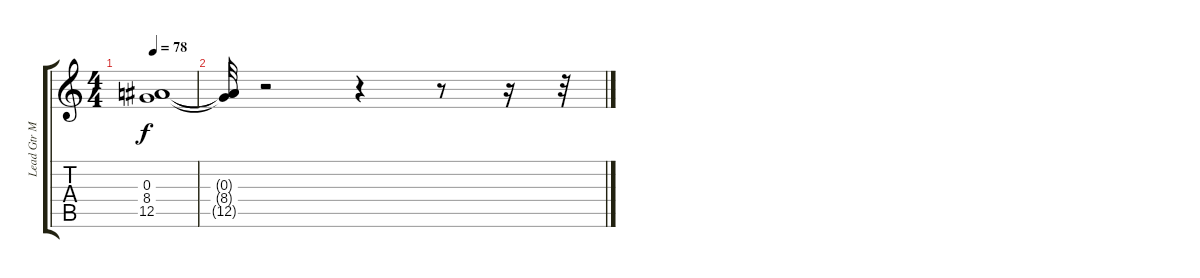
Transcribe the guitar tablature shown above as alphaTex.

\track ("Lead Gtr Muted" "Lead Gtr M") {instrument electricguitarmuted}
\staff {score tabs}
\tuning (E4 B3 G3 D3 A2 E2) {hide}
\ts (4 4)
\tempo 78
\clef g2
\ks c
(0.3{t} 8.4{t} 12.5{t}).1{dy f} |
(0.3{t} 8.4{t} 12.5{t}).32 r.2 r.4 r.8 r.16 r.32
